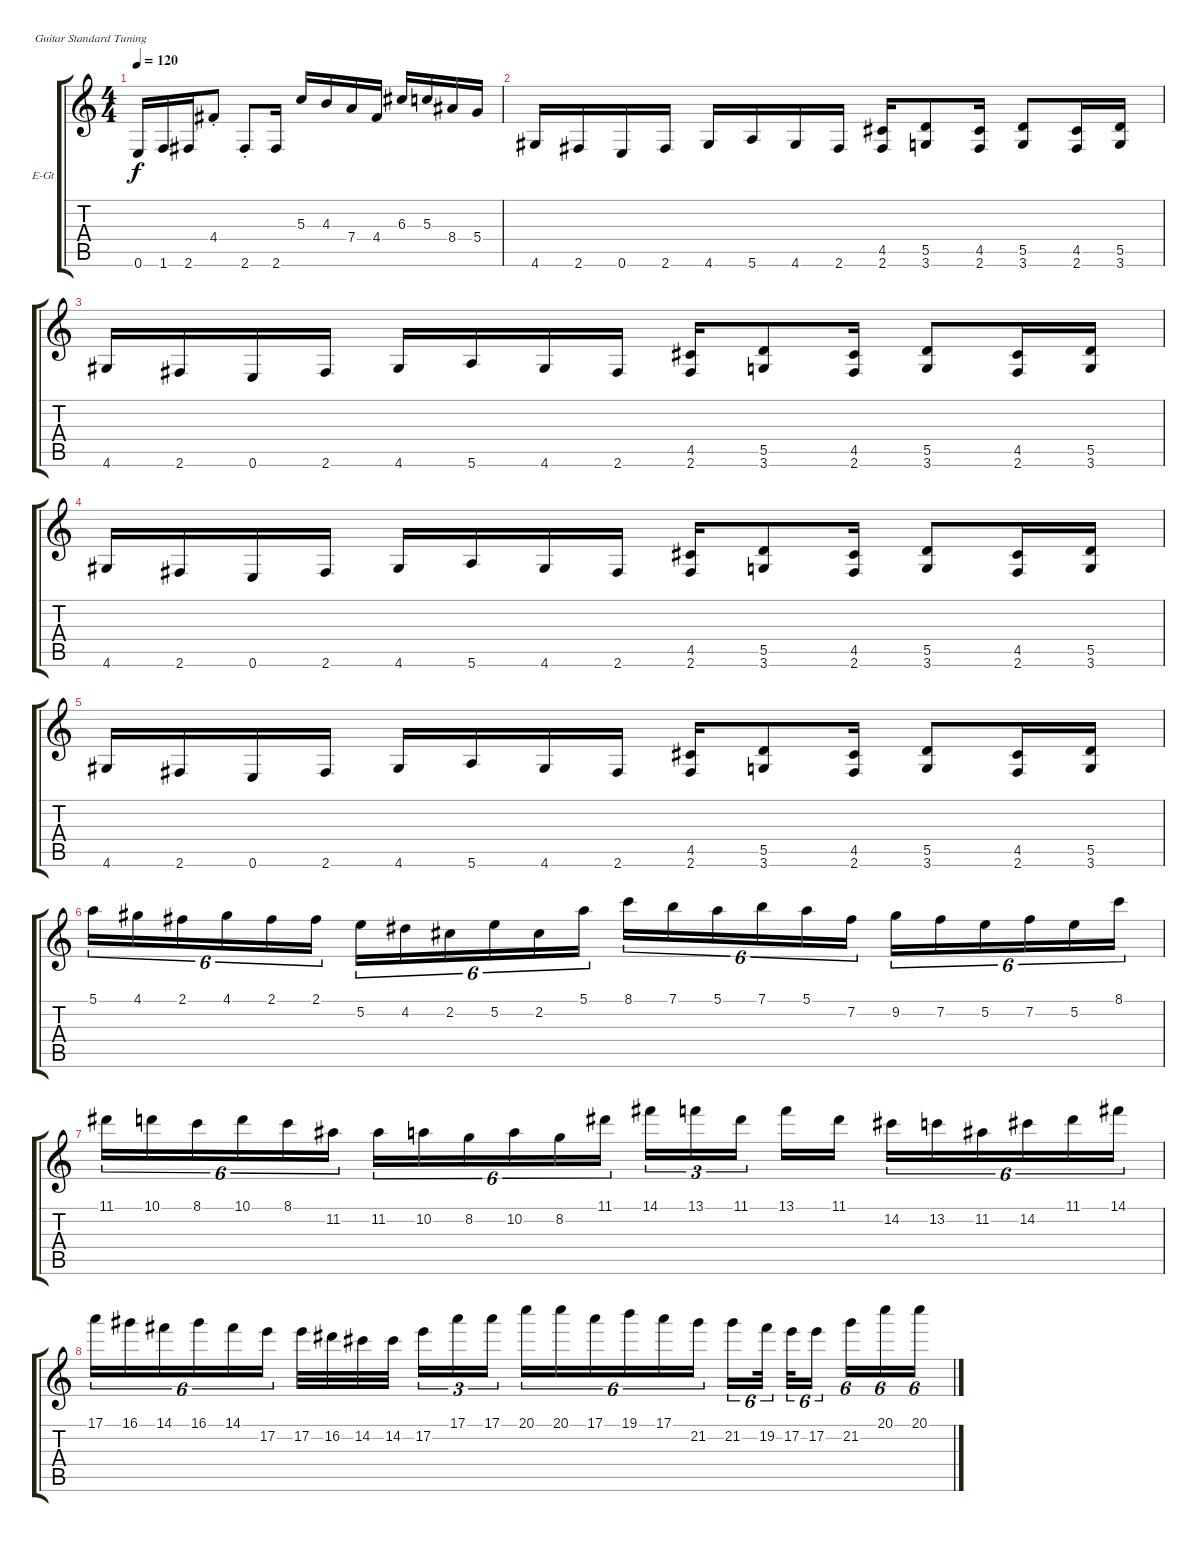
\bracketExtendMode groupsimilarinstruments
\firstSystemTrackNameOrientation horizontal
\otherSystemsTrackNameOrientation horizontal
\track ("Guitar +" "E-Gt") {instrument distortionguitar}
\staff {score tabs}
\tuning (E4 B3 G3 D3 A2 E2)
\ts (4 4)
\tempo 120
\clef g2
\ks c
0.6.16{dy f} 1.6.16 2.6.16 4.4{st}.8 2.6{st}.8 2.6.16 5.3.16 4.3.16 7.4.16 4.4.16 6.3.16 5.3.16 8.4.16 5.4.16 |
4.6.16 2.6.16 0.6.16 2.6.16 4.6.16 5.6.16 4.6.16 2.6.16 (4.5 2.6).16 (5.5 3.6).8 (4.5 2.6).16 (5.5 3.6).8 (4.5 2.6).16 (5.5 3.6).16 |
4.6.16 2.6.16 0.6.16 2.6.16 4.6.16 5.6.16 4.6.16 2.6.16 (4.5 2.6).16 (5.5 3.6).8 (4.5 2.6).16 (5.5 3.6).8 (4.5 2.6).16 (5.5 3.6).16 |
4.6.16 2.6.16 0.6.16 2.6.16 4.6.16 5.6.16 4.6.16 2.6.16 (4.5 2.6).16 (5.5 3.6).8 (4.5 2.6).16 (5.5 3.6).8 (4.5 2.6).16 (5.5 3.6).16 |
4.6.16 2.6.16 0.6.16 2.6.16 4.6.16 5.6.16 4.6.16 2.6.16 (4.5 2.6).16 (5.5 3.6).8 (4.5 2.6).16 (5.5 3.6).8 (4.5 2.6).16 (5.5 3.6).16 |
5.1.16{tu (6 4)} 4.1.16{tu (6 4)} 2.1.16{tu (6 4)} 4.1.16{tu (6 4)} 2.1.16{tu (6 4)} 2.1.16{tu (6 4)} 5.2.16{tu (6 4)} 4.2.16{tu (6 4)} 2.2.16{tu (6 4)} 5.2.16{tu (6 4)} 2.2.16{tu (6 4)} 5.1.16{tu (6 4)} 8.1.16{tu (6 4)} 7.1.16{tu (6 4)} 5.1.16{tu (6 4)} 7.1.16{tu (6 4)} 5.1.16{tu (6 4)} 7.2.16{tu (6 4)} 9.2.16{tu (6 4)} 7.2.16{tu (6 4)} 5.2.16{tu (6 4)} 7.2.16{tu (6 4)} 5.2.16{tu (6 4)} 8.1.16{tu (6 4)} |
11.1.16{tu (6 4)} 10.1.16{tu (6 4)} 8.1.16{tu (6 4)} 10.1.16{tu (6 4)} 8.1.16{tu (6 4)} 11.2.16{tu (6 4)} 11.2.16{tu (6 4)} 10.2.16{tu (6 4)} 8.2.16{tu (6 4)} 10.2.16{tu (6 4)} 8.2.16{tu (6 4)} 11.1.16{tu (6 4)} 14.1.16{tu (3 2)} 13.1.16{tu (3 2)} 11.1.16{tu (3 2)} 13.1.16 11.1.16 14.2.16{tu (6 4)} 13.2.16{tu (6 4)} 11.2.16{tu (6 4)} 14.2.16{tu (6 4)} 11.1.16{tu (6 4)} 14.1.16{tu (6 4)} |
17.1.16{tu (6 4)} 16.1.16{tu (6 4)} 14.1.16{tu (6 4)} 16.1.16{tu (6 4)} 14.1.16{tu (6 4)} 17.2.16{tu (6 4)} 17.2.32 16.2.32 14.2.32 14.2.32 17.2.16{tu (3 2)} 17.1.16{tu (3 2)} 17.1.16{tu (3 2)} 20.1.16{tu (6 4)} 20.1.16{tu (6 4)} 17.1.16{tu (6 4)} 19.1.16{tu (6 4)} 17.1.16{tu (6 4)} 21.2.16{tu (6 4)} 21.2.16{tu (6 4)} 19.2.32{tu (6 4)} 17.2.32{tu (6 4)} 17.2.16{tu (6 4)} 21.2.16{tu (6 4)} 20.1.16{tu (6 4)} 20.1.16{tu (6 4)}
